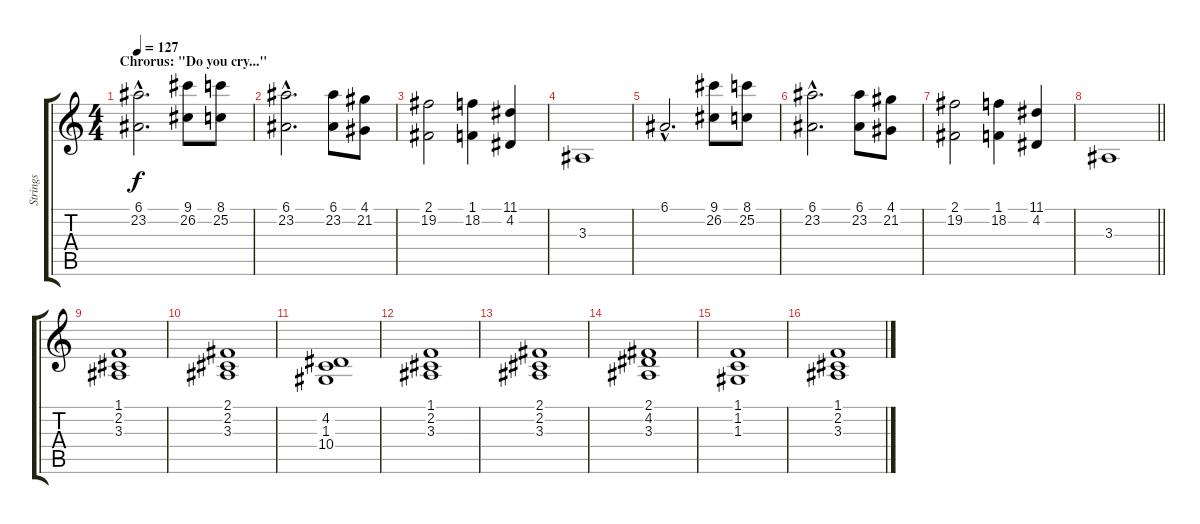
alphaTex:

\track ("Strings" "Strings") {instrument stringensemble1}
\staff {score tabs}
\tuning (E4 B3 G3 D3 A2 E2) {hide}
\ts (4 4)
\section ("" "Chrorus: \"Do you cry...\"")
\tempo 127
\clef g2
\ks c
(6.1{hac} 23.2{hac}).2{d dy f volume 8} (9.1 26.2).8 (8.1 25.2).8 |
(6.1{hac} 23.2{hac}).2{d} (6.1 23.2).8 (4.1 21.2).8 |
(2.1 19.2).2 (1.1 18.2).4 (11.1 4.2).4 |
3.3.1 |
6.1{hac}.2{d} (9.1 26.2).8 (8.1 25.2).8 |
(6.1{hac} 23.2{hac}).2{d} (6.1 23.2).8 (4.1 21.2).8 |
(2.1 19.2).2 (1.1 18.2).4 (11.1 4.2).4 |
\barLineRight lightlight
3.3.1 |
\section ("" "")
(1.1 2.2 3.3).1{volume 8 instrument stringensemble2} |
(2.1 2.2 3.3).1 |
(4.2 1.3 10.4).1 |
(1.1 2.2 3.3).1 |
(2.1 2.2 3.3).1 |
(2.1 4.2 3.3).1 |
(1.1 1.2 1.3).1 |
(1.1 2.2 3.3).1
